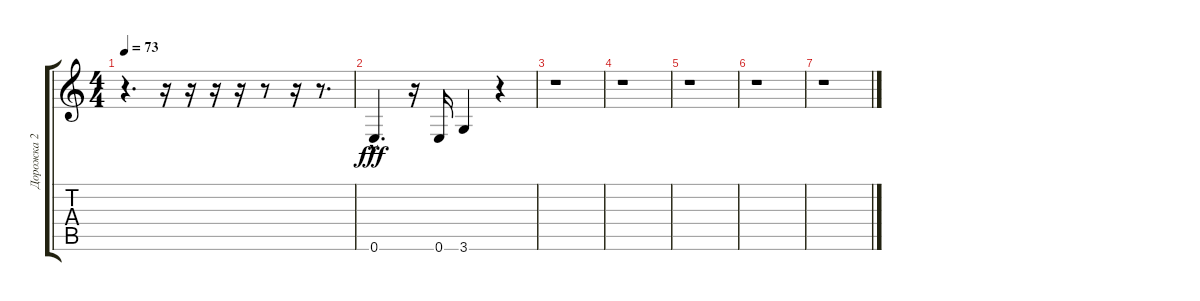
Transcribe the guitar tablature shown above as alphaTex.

\track ("Дорожка 2" "Дорожка 2") {instrument electricbassfinger}
\staff {score tabs}
\tuning (E4 B3 G3 D3 A2 E2) {hide}
\ts (4 4)
\tempo 73
\clef g2
\ks c
r.4{d dy fff} r.16 r.16 r.16 r.16 r.8 r.16 r.8{d} |
0.6{hac}.4{d} r.16 0.6.16 3.6.4 r.4 |
r.1 |
r.1 |
r.1 |
r.1 |
r.1
